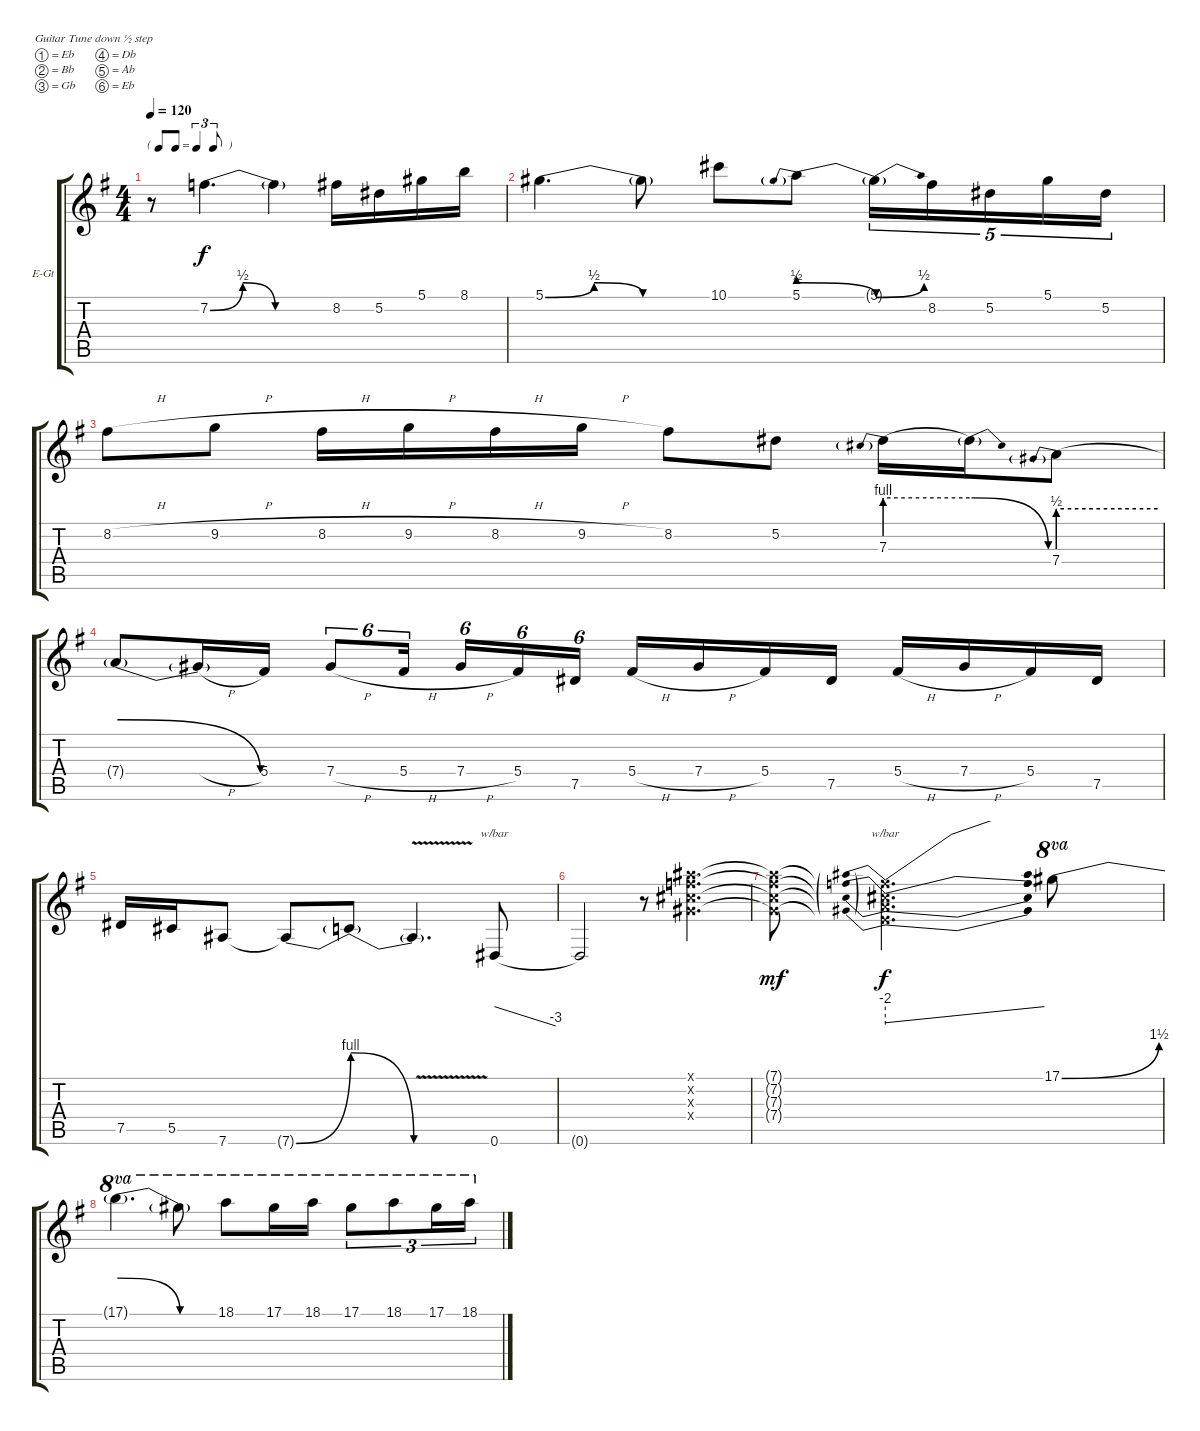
\bracketExtendMode groupsimilarinstruments
\firstSystemTrackNameOrientation horizontal
\otherSystemsTrackNameOrientation horizontal
\track ("G2" "E-Gt") {instrument overdrivenguitar}
\staff {score tabs}
\tuning (Eb4 Bb3 Gb3 Db3 Ab2 Eb2)
\ts (4 4)
\tf triplet8th
\tempo 120
\clef g2
\ks g
r.8{dy f} 7.2{be (bendrelease 0 0 30 2 30 2 60 0)}.4{d} 7.2{be (hold 0 0 60 0) t}.4 8.2.16 5.2.16 5.1.16 8.1.16 |
5.1{be (bendrelease 0 0 30 2 30 2 60 0)}.4{d} 5.1{be (hold 0 0 60 0) t}.8 10.1.8 5.1{be (prebendrelease 0 2 60 0)}.8 5.1{be (bend 0 0 60 2) t}.16{tu (5 4)} 8.2.16{tu (5 4)} 5.2.16{tu (5 4)} 5.1.16{tu (5 4)} 5.2.16{tu (5 4)} |
8.2{h}.8 9.2{h}.8 8.2{h}.16 9.2{h}.16 8.2{h}.16 9.2{h}.16 8.2.8 5.2.8 7.3{be (prebend 0 4 60 4)}.16 7.3{be (release 0 4 60 0) t}.16 7.4{be (prebend 0 2 60 2)}.8 |
7.4{be (release 0 2 60 0) t}.8 7.4{h t}.16 5.4.16 7.4{h}.8{tu (6 4)} 5.4{h}.16{tu (6 4)} 7.4{h}.16{tu (6 4)} 5.4.16{tu (6 4)} 7.5.16{tu (6 4)} 5.4{h}.16 7.4{h}.16 5.4.16 7.5.16 5.4{h}.16 7.4{h}.16 5.4.16 7.5.16 |
7.5.16 5.5.16 7.6.8 7.6{be (bend 0 0 60 4) t}.8 7.6{be (release 0 4 60 0) t}.8 7.6{v t}.4{d} 0.6.8{tbe (dive default 0 0 60 -12)} |
0.6{t}.2 r.8 (7.1{x} 7.2{x} 7.3{x} 7.4{x}).4{d} |
(7.1{x t} 7.2{x t} 7.3{x t} 7.4{x t}).8{dy mf} (7.1{x t} 7.2{x t} 7.3{x t} 7.4{x t}).2{d tbe (predivedive default 0 -8 60 0) dy f} 17.1{be (bend 0 0 60 6)}.8{ot 8va} |
17.1{be (release 0 6 60 0) t}.4{d ot 8va} 17.1{be (hold 0 0 60 0) t}.8{ot 8va} 18.1.8{ot 8va} 17.1.16{ot 8va} 18.1.16{ot 8va} 17.1.8{tu (3 2) ot 8va} 18.1.8{tu (3 2) ot 8va} 17.1.16{tu (3 2) ot 8va} 18.1.16{tu (3 2) ot 8va}
